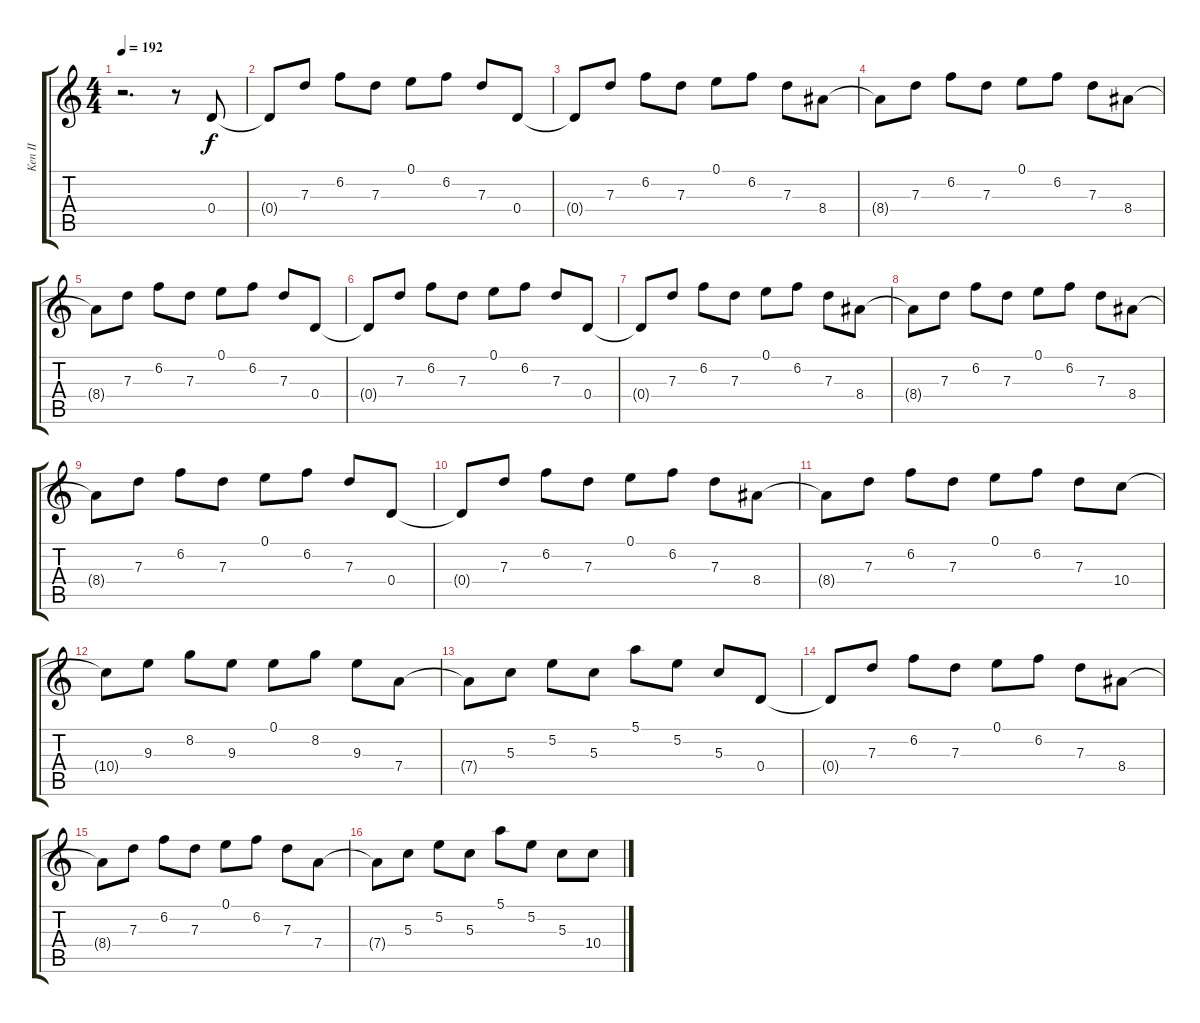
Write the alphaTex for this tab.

\track ("Ken II" "Ken II") {instrument electricguitarclean}
\staff {score tabs}
\tuning (E4 B3 G3 D3 A2 E2) {hide}
\ts (4 4)
\tempo 192
\clef g2
\ks c
r.2{d dy f instrument electricguitarclean} r.8 0.4.8 |
0.4{t}.8 7.3.8 6.2.8 7.3.8 0.1.8 6.2.8 7.3.8 0.4.8 |
0.4{t}.8 7.3.8 6.2.8 7.3.8 0.1.8 6.2.8 7.3.8 8.4.8 |
8.4{t}.8 7.3.8 6.2.8 7.3.8 0.1.8 6.2.8 7.3.8 8.4.8 |
8.4{t}.8 7.3.8 6.2.8 7.3.8 0.1.8 6.2.8 7.3.8 0.4.8 |
0.4{t}.8 7.3.8 6.2.8 7.3.8 0.1.8 6.2.8 7.3.8 0.4.8 |
0.4{t}.8 7.3.8 6.2.8 7.3.8 0.1.8 6.2.8 7.3.8 8.4.8 |
8.4{t}.8 7.3.8 6.2.8 7.3.8 0.1.8 6.2.8 7.3.8 8.4.8 |
8.4{t}.8 7.3.8 6.2.8 7.3.8 0.1.8 6.2.8 7.3.8 0.4.8{volume 13} |
0.4{t}.8 7.3.8 6.2.8 7.3.8 0.1.8 6.2.8 7.3.8 8.4.8 |
8.4{t}.8 7.3.8 6.2.8 7.3.8 0.1.8 6.2.8 7.3.8 10.4.8 |
10.4{t}.8 9.3.8 8.2.8 9.3.8 0.1.8 8.2.8 9.3.8 7.4.8 |
7.4{t}.8 5.3.8 5.2.8 5.3.8 5.1.8 5.2.8 5.3.8 0.4.8 |
0.4{t}.8 7.3.8 6.2.8 7.3.8 0.1.8 6.2.8 7.3.8 8.4.8 |
8.4{t}.8 7.3.8 6.2.8 7.3.8 0.1.8 6.2.8 7.3.8 7.4.8 |
7.4{t}.8 5.3.8 5.2.8 5.3.8 5.1.8 5.2.8 5.3.8 10.4.8
